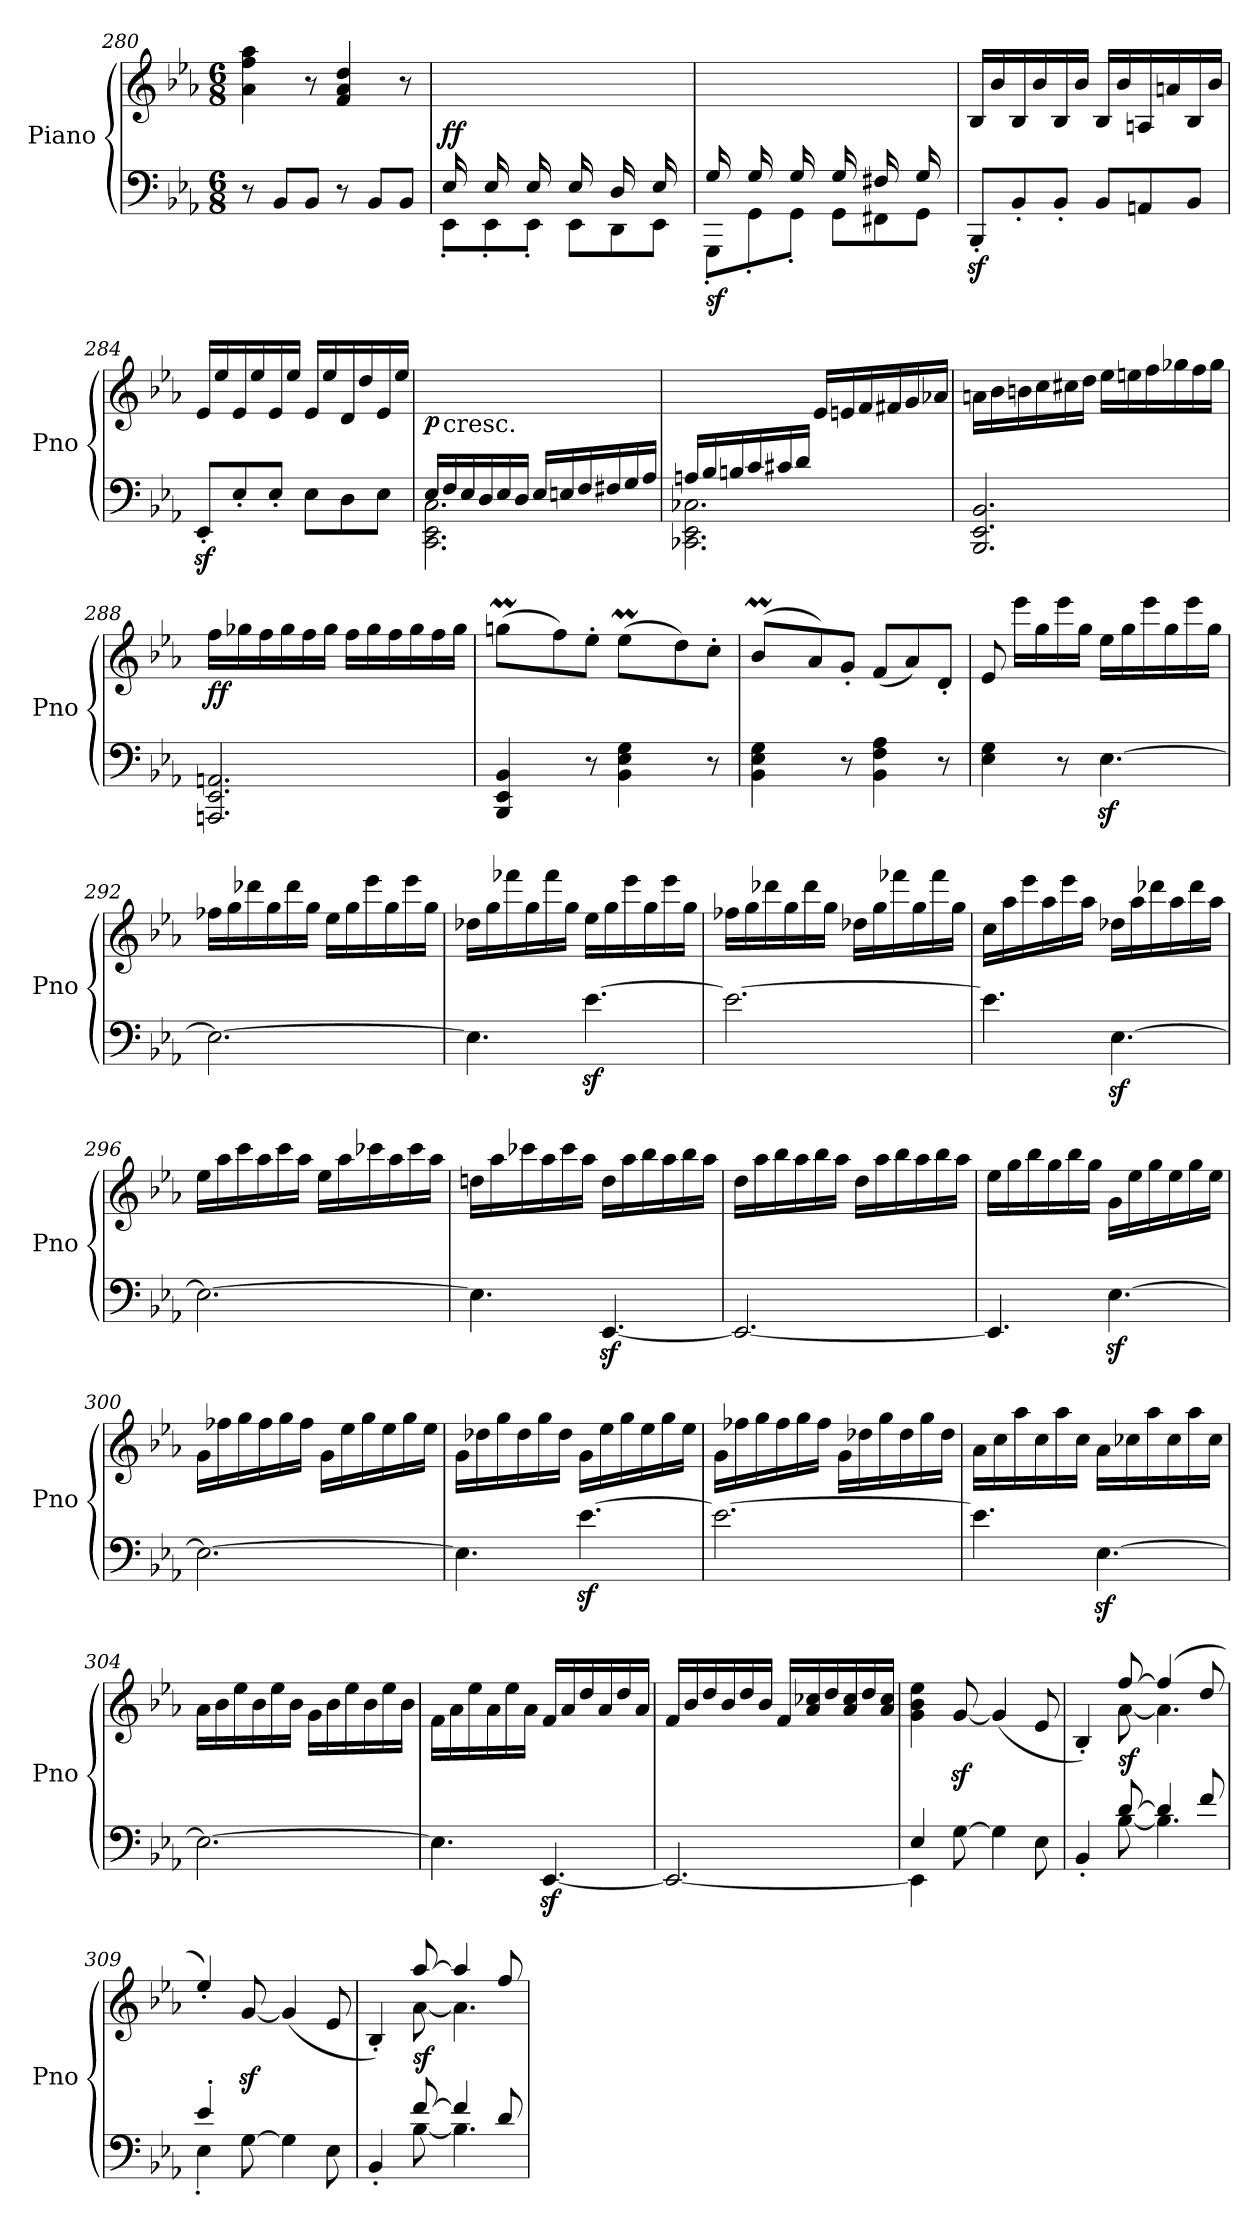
**kern	**kern	**dynam
*part1	*part1	*part1
*staff2	*staff1	*staff1/2
*I"Piano	*	*
*I'Pno	*	*
*clefF4	*clefG2	*
*k[b-e-a-]	*k[b-e-a-]	*
*E-:	*E-:	*
*M6/8	*M6/8	*
=280	=280	=280
8r	4a-\ 4ff\ 4aa-\	.
8BB-/L	.	.
8BB-/J	8r	.
8r	4f/ 4a-/ 4dd/	.
8BB-/L	.	.
8BB-/J	8r	.
=281	=281	=281
*^	*	*
!	!	!	!LO:DY:a=2
16E-/LL	8EE-'\L	16ryy	ff
16ryy	.	16e-/	.
16E-/	8EE-'\	16ryy	.
16ryy	.	16e-/	.
16E-/	8EE-'\J	16ryy	.
16ryy	.	16e-/JJ	.
16E-/LL	8EE-\L	16ryy	.
16ryy	.	16e-/	.
16D/	8DD\	16ryy	.
16ryy	.	16d/	.
16E-/	8EE-\J	16ryy	.
16ryy	.	16e-/JJ	.
!!LO:LB:g=z
=282	=282	=282	=282
!	!	!	!LO:DY:b=2
16G/LL	8GGG'\L	16ryy	sf
16ryy	.	16g/	.
16G/	8GG'\	16ryy	.
16ryy	.	16g/	.
16G/	8GG'\J	16ryy	.
16ryy	.	16g/JJ	.
16G/LL	8GG\L	16ryy	.
16ryy	.	16g/	.
16F#X/	8FF#X\	16ryy	.
16ryy	.	16f#X/	.
16G/	8GG\J	16ryy	.
16ryy	.	16g/JJ	.
*v	*v	*	*
=283	=283	=283
8BBB-z>'/L	16B-/LL	.
.	16b-/	.
8BB-'/	16B-/	.
.	16b-/	.
8BB-'/J	16B-/	.
.	16b-/JJ	.
8BB-/L	16B-/LL	.
.	16b-/	.
8AAn/	16An/	.
.	16an/	.
8BB-/J	16B-/	.
.	16b-/JJ	.
=284	=284	=284
8EE-z>'/L	16e-/LL	.
.	16ee-/	.
8E-'/	16e-/	.
.	16ee-/	.
8E-'/J	16e-/	.
.	16ee-/JJ	.
8E-\L	16e-/LL	.
.	16ee-/	.
8D\	16d/	.
.	16dd/	.
8E-\J	16e-/	.
.	16ee-/JJ	.
=285	=285	=285
*^	*	*
!	!	!	!LO:DY:b
(16E-/LL	2.CC\ 2.EE-\ 2.C\	16ryy	p
!	!	!LO:TX:b:t=cresc.	!
16F/	.	2ryy	.
16E-/	.	.	.
16D/	.	.	.
16E-/	.	.	.
16D/JJ	.	.	.
16E-/LL	.	.	.
16En/	.	.	.
16F/	.	.	.
16F#X/	.	8.ryy	.
16G/	.	.	.
16A-/JJ	.	.	.
!!LO:PB:g=z
=286	=286	=286	=286
16An/LL	2.CC-X\ 2.EE-\ 2.C-X\	4.ryy	.
16B-/	.	.	.
16Bn/	.	.	.
16c/	.	.	.
16c#X/	.	.	.
16d/JJ	.	.	.
4.ryy	.	16e-/LL	.
.	.	16en/	.
.	.	16f/	.
.	.	16f#X/	.
.	.	16g/	.
.	.	16a-X/JJ	.
*v	*v	*	*
=287	=287	=287
2.BBB-/ 2.EE-/ 2.BB-/	16an\LL	.
.	16b-\	.
.	16bn\	.
.	16cc\	.
.	16cc#X\	.
.	16dd\JJ	.
.	16ee-\LL	.
.	16een\	.
.	16ff\	.
.	16gg-X\	.
.	16ff\	.
.	16gg-\JJ	.
=288	=288	=288
!	!	!LO:DY:b
2.AAAn/ 2.EE-/ 2.AAn/	16ff\LL	ff
.	16gg-X\	.
.	16ff\	.
.	16gg-\	.
.	16ff\	.
.	16gg-\JJ	.
.	16ff\LL	.
.	16gg-\	.
.	16ff\	.
.	16gg-\	.
.	16ff\	.
.	16gg-\JJ)	.
!!LO:PB:g=z
=289	=289	=289
*	*^	*
*	*	*Xtuplet	*
4BBB-/ 4EE-/ 4BB-/	(8ggnm\L	24ggyy	.
.	.	24aa-yy	.
.	.	24ggyy	.
.	8ff\)	4ryy	.
8r	8ee-'\J	.	.
4BB-\ 4E-\ 4G\	(8ee-M\L	24ee-yy	.
.	.	24ffyy	.
.	.	24ee-yy	.
.	8dd\)	4ryy	.
8r	8cc'\J	.	.
!!LO:PB:g=z	!!
=290	=290	=290	=290
4BB-\ 4E-\ 4G\	(8b-M/L	24b-yy	.
.	.	24ccyy	.
.	.	24b-yy	.
.	8a-/)	2ryy	.
8r	8g'/J	.	.
4BB-\ 4F\ 4A-\	(8f/L	.	.
.	8a-/)	.	.
8r	8d'/J	8ryy	.
*	*v	*v	*
=291	=291	=291
4E-\ 4G\	8e-/	.
.	16eee-\LL	.
.	16gg\	.
8r	16eee-\	.
.	16gg\JJ	.
[4.E-z<\	16ee-\LL	.
.	16gg\	.
.	16eee-\	.
.	16gg\	.
.	16eee-\	.
.	16gg\JJ	.
=292	=292	=292
2.E-\_	16ff-X\LL	.
.	16gg\	.
.	16ddd-X\	.
.	16gg\	.
.	16ddd-\	.
.	16gg\JJ	.
.	16ee-\LL	.
.	16gg\	.
.	16eee-\	.
.	16gg\	.
.	16eee-\	.
.	16gg\JJ	.
=293	=293	=293
4.E-\]	16dd-X\LL	.
.	16gg\	.
.	16fff-X\	.
.	16gg\	.
.	16fff-\	.
.	16gg\JJ	.
[4.e-z<\	16ee-\LL	.
.	16gg\	.
.	16eee-\	.
.	16gg\	.
.	16eee-\	.
.	16gg\JJ	.
!!LO:LB:g=z
=294	=294	=294
2.e-\_	16ff-X\LL	.
.	16gg\	.
.	16ddd-X\	.
.	16gg\	.
.	16ddd-\	.
.	16gg\JJ	.
.	16dd-X\LL	.
.	16gg\	.
.	16fff-X\	.
.	16gg\	.
.	16fff-\	.
.	16gg\JJ	.
=295	=295	=295
4.e-\]	16cc\LL	.
.	16aa-\	.
.	16eee-\	.
.	16aa-\	.
.	16eee-\	.
.	16aa-\JJ	.
[4.E-z<\	16dd-X\LL	.
.	16aa-\	.
.	16ddd-X\	.
.	16aa-\	.
.	16ddd-\	.
.	16aa-\JJ	.
=296	=296	=296
2.E-\_	16ee-\LL	.
.	16aa-\	.
.	16ccc\	.
.	16aa-\	.
.	16ccc\	.
.	16aa-\JJ	.
.	16ee-\LL	.
.	16aa-\	.
.	16ccc-X\	.
.	16aa-\	.
.	16ccc-\	.
.	16aa-\JJ	.
!!LO:LB:g=z
=297	=297	=297
4.E-\]	16ddn\LL	.
.	16aa-\	.
.	16ccc-X\	.
.	16aa-\	.
.	16ccc-\	.
.	16aa-\JJ	.
[4.EE-z</	16dd\LL	.
.	16aa-\	.
.	16bb-\	.
.	16aa-\	.
.	16bb-\	.
.	16aa-\JJ	.
=298	=298	=298
2.EE-/_	16dd\LL	.
.	16aa-\	.
.	16bb-\	.
.	16aa-\	.
.	16bb-\	.
.	16aa-\JJ	.
.	16dd\LL	.
.	16aa-\	.
.	16bb-\	.
.	16aa-\	.
.	16bb-\	.
.	16aa-\JJ	.
=299	=299	=299
4.EE-/]	16ee-\LL	.
.	16gg\	.
.	16bb-\	.
.	16gg\	.
.	16bb-\	.
.	16gg\JJ	.
[4.E-z<\	16g\LL	.
.	16ee-\	.
.	16gg\	.
.	16ee-\	.
.	16gg\	.
.	16ee-\JJ	.
=300	=300	=300
2.E-\_	16g\LL	.
.	16ff-X\	.
.	16gg\	.
.	16ff-\	.
.	16gg\	.
.	16ff-\JJ	.
.	16g\LL	.
.	16ee-\	.
.	16gg\	.
.	16ee-\	.
.	16gg\	.
.	16ee-\JJ	.
!!LO:LB:g=z
=301	=301	=301
4.E-\]	16g\LL	.
.	16dd-X\	.
.	16gg\	.
.	16dd-\	.
.	16gg\	.
.	16dd-\JJ	.
[4.e-z<\	16g\LL	.
.	16ee-\	.
.	16gg\	.
.	16ee-\	.
.	16gg\	.
.	16ee-\JJ	.
=302	=302	=302
2.e-\_	16g\LL	.
.	16ff-X\	.
.	16gg\	.
.	16ff-\	.
.	16gg\	.
.	16ff-\JJ	.
.	16g\LL	.
.	16dd-X\	.
.	16gg\	.
.	16dd-\	.
.	16gg\	.
.	16dd-\JJ	.
=303	=303	=303
4.e-\]	16a-\LL	.
.	16cc\	.
.	16aa-\	.
.	16cc\	.
.	16aa-\	.
.	16cc\JJ	.
[4.E-z<\	16a-\LL	.
.	16cc-X\	.
.	16aa-\	.
.	16cc-\	.
.	16aa-\	.
.	16cc-\JJ	.
!!LO:PB:g=z
=304	=304	=304
2.E-\_	16a-\LL	.
.	16b-\	.
.	16ee-\	.
.	16b-\	.
.	16ee-\	.
.	16b-\JJ	.
.	16g\LL	.
.	16b-\	.
.	16ee-\	.
.	16b-\	.
.	16ee-\	.
.	16b-\JJ	.
=305	=305	=305
4.E-\]	16f\LL	.
.	16a-\	.
.	16ee-\	.
.	16a-\	.
.	16ee-\	.
.	16a-\JJ	.
[4.EE-z</	16f/LL	.
.	16a-/	.
.	16dd/	.
.	16a-/	.
.	16dd/	.
.	16a-/JJ	.
=306	=306	=306
2.EE-/_	16f/LL	.
.	16b-/	.
.	16dd/	.
.	16b-/	.
.	16dd/	.
.	16b-/JJ	.
.	16f/LL	.
.	16a-/ 16cc-X/	.
.	16dd/	.
.	16a-/ 16cc-/	.
.	16dd/	.
.	16a-/ 16cc-/JJ	.
=307	=307	=307
*^	*	*
4EE-\]	4E-/	4g\ 4b-\ 4ee-\	.
[8G\	2ryy	[8gz</	.
4G\]	.	(4g/]	.
8E-\	.	8e-/	.
=308	=308	=308	=308
*	*	*^	*
4BB-'/	4ryy	4B-'/)	4ryy	.
!	!	!	!	!LO:DY:b
[8d/	[8B-\	[8ff/	[8a-\	sf
4d/]	4.B-\]	(4ff/]	4.a-\]	.
8f/	.	8dd/	.	.
*	*	*v	*v	*
!!LO:PB:g=z
=309	=309	=309	=309
4e-'/	4E-'\	4ee-'/)	.
[8G\	2ryy	[8gz</	.
4G\]	.	(4g/]	.
8E-\	.	8e-/	.
=310	=310	=310	=310
*	*	*^	*
4BB-'/	4ryy	4B-'/)	4ryy	.
!	!	!	!	!LO:DY:b
[8f/	[8B-\	[8aa-/	[8a-\	sf
4f/]	4.B-\]	4aa-/]	4.a-\]	.
8d/	.	8ff/	.	.
*v	*v	*	*	*
*	*v	*v	*
=	=	=
*-	*-	*-
